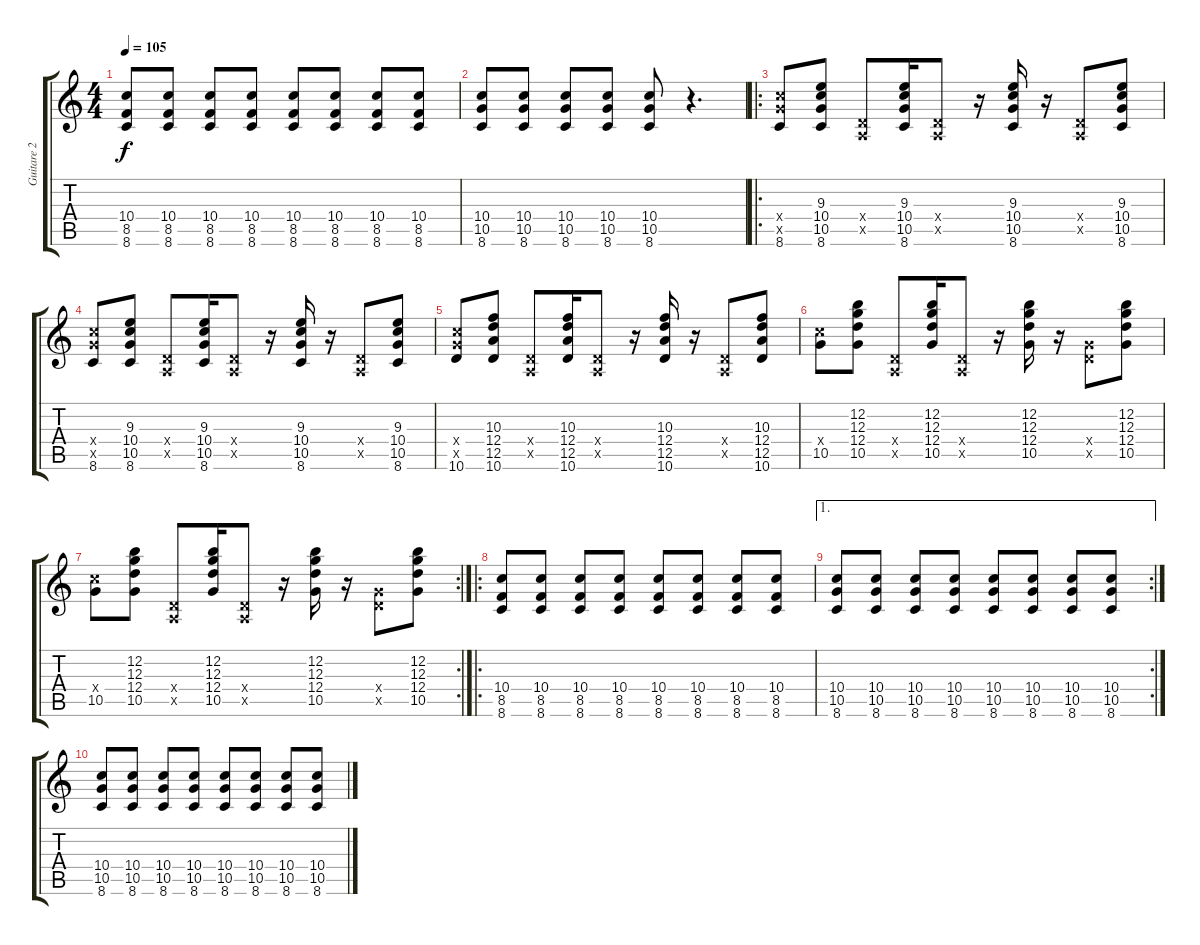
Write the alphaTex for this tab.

\track ("Guitare 2" "Guitare 2") {instrument distortionguitar}
\staff {score tabs}
\tuning (E4 B3 G3 D3 A2 E2) {hide}
\ts (4 4)
\tempo 105
\clef g2
\ks c
(10.4 8.5 8.6).8{dy f} (10.4 8.5 8.6).8 (10.4 8.5 8.6).8 (10.4 8.5 8.6).8 (10.4 8.5 8.6).8 (10.4 8.5 8.6).8 (10.4 8.5 8.6).8 (10.4 8.5 8.6).8 |
(10.4 10.5 8.6).8 (10.4 10.5 8.6).8 (10.4 10.5 8.6).8 (10.4 10.5 8.6).8 (10.4 10.5 8.6).8 r.4{d} |
\ro
(10.4{x} 10.5{x} 8.6).8 (9.3 10.4 10.5 8.6).8 (0.4{x} 0.5{x}).8 (9.3 10.4 10.5 8.6).16 (0.4{x} 0.5{x}).8 r.16 (9.3 10.4 10.5 8.6).16 r.16 (0.4{x} 0.5{x}).8 (9.3 10.4 10.5 8.6).8 |
(10.4{x} 10.5{x} 8.6).8 (9.3 10.4 10.5 8.6).8 (0.4{x} 0.5{x}).8 (9.3 10.4 10.5 8.6).16 (0.4{x} 0.5{x}).8 r.16 (9.3 10.4 10.5 8.6).16 r.16 (0.4{x} 0.5{x}).8 (9.3 10.4 10.5 8.6).8 |
(10.4{x} 10.5{x} 10.6).8 (10.3 12.4 12.5 10.6).8 (0.4{x} 0.5{x}).8 (10.3 12.4 12.5 10.6).16 (0.4{x} 0.5{x}).8 r.16 (10.3 12.4 12.5 10.6).16 r.16 (0.4{x} 0.5{x}).8 (10.3 12.4 12.5 10.6).8 |
(10.4{x} 10.5).8 (12.2 12.3 12.4 10.5).8 (0.4{x} 0.5{x}).8 (12.2 12.3 12.4 10.5).16 (0.4{x} 0.5{x}).8 r.16 (12.2 12.3 12.4 10.5).16 r.16 (0.4{x} 10.5{x}).8 (12.2 12.3 12.4 10.5).8 |
\rc 2
(10.4{x} 10.5).8 (12.2 12.3 12.4 10.5).8 (0.4{x} 0.5{x}).8 (12.2 12.3 12.4 10.5).16 (0.4{x} 0.5{x}).8 r.16 (12.2 12.3 12.4 10.5).16 r.16 (0.4{x} 10.5{x}).8 (12.2 12.3 12.4 10.5).8 |
\ro
(10.4 8.5 8.6).8 (10.4 8.5 8.6).8 (10.4 8.5 8.6).8 (10.4 8.5 8.6).8 (10.4 8.5 8.6).8 (10.4 8.5 8.6).8 (10.4 8.5 8.6).8 (10.4 8.5 8.6).8 |
\ae 1
\rc 2
(10.4 10.5 8.6).8 (10.4 10.5 8.6).8 (10.4 10.5 8.6).8 (10.4 10.5 8.6).8 (10.4 10.5 8.6).8 (10.4 10.5 8.6).8 (10.4 10.5 8.6).8 (10.4 10.5 8.6).8 |
(10.4 10.5 8.6).8 (10.4 10.5 8.6).8 (10.4 10.5 8.6).8 (10.4 10.5 8.6).8 (10.4 10.5 8.6).8 (10.4 10.5 8.6).8 (10.4 10.5 8.6).8 (10.4 10.5 8.6).8
